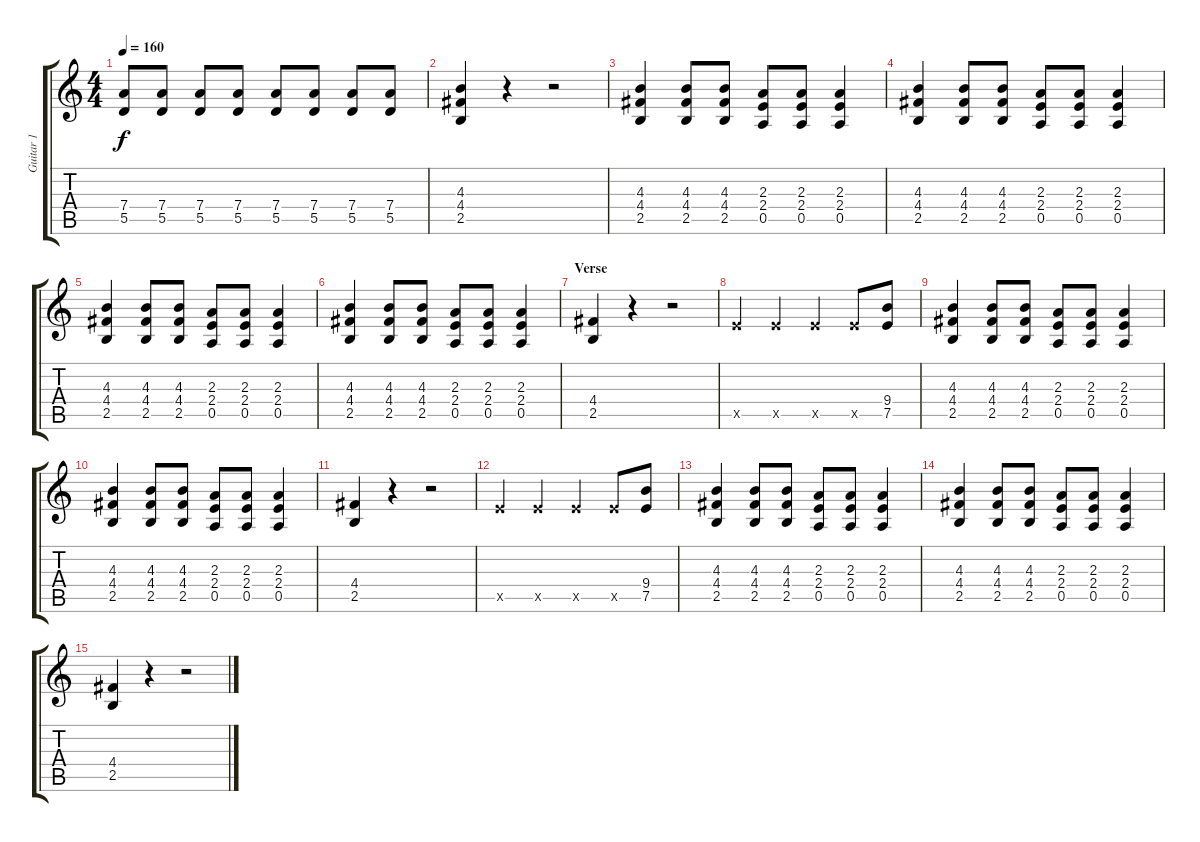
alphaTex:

\track ("Guitar 1" "Guitar 1") {instrument distortionguitar}
\staff {score tabs}
\tuning (E4 B3 G3 D3 A2 E2) {hide}
\ts (4 4)
\tempo 160
\clef g2
\ks c
(7.4 5.5).8{dy f} (7.4 5.5).8 (7.4 5.5).8 (7.4 5.5).8 (7.4 5.5).8 (7.4 5.5).8 (7.4 5.5).8 (7.4 5.5).8 |
(4.3 4.4 2.5).4 r.4 r.2 |
(4.3 4.4 2.5).4 (4.3 4.4 2.5).8 (4.3 4.4 2.5).8 (2.3 2.4 0.5).8 (2.3 2.4 0.5).8 (2.3 2.4 0.5).4 |
(4.3 4.4 2.5).4 (4.3 4.4 2.5).8 (4.3 4.4 2.5).8 (2.3 2.4 0.5).8 (2.3 2.4 0.5).8 (2.3 2.4 0.5).4 |
(4.3 4.4 2.5).4 (4.3 4.4 2.5).8 (4.3 4.4 2.5).8 (2.3 2.4 0.5).8 (2.3 2.4 0.5).8 (2.3 2.4 0.5).4 |
(4.3 4.4 2.5).4 (4.3 4.4 2.5).8 (4.3 4.4 2.5).8 (2.3 2.4 0.5).8 (2.3 2.4 0.5).8 (2.3 2.4 0.5).4 |
\section ("" "Verse")
(4.4 2.5).4 r.4 r.2 |
7.5{x}.4 7.5{x}.4 7.5{x}.4 7.5{x}.8 (9.4 7.5).8 |
(4.3 4.4 2.5).4 (4.3 4.4 2.5).8 (4.3 4.4 2.5).8 (2.3 2.4 0.5).8 (2.3 2.4 0.5).8 (2.3 2.4 0.5).4 |
(4.3 4.4 2.5).4 (4.3 4.4 2.5).8 (4.3 4.4 2.5).8 (2.3 2.4 0.5).8 (2.3 2.4 0.5).8 (2.3 2.4 0.5).4 |
(4.4 2.5).4 r.4 r.2 |
7.5{x}.4 7.5{x}.4 7.5{x}.4 7.5{x}.8 (9.4 7.5).8 |
(4.3 4.4 2.5).4 (4.3 4.4 2.5).8 (4.3 4.4 2.5).8 (2.3 2.4 0.5).8 (2.3 2.4 0.5).8 (2.3 2.4 0.5).4 |
(4.3 4.4 2.5).4 (4.3 4.4 2.5).8 (4.3 4.4 2.5).8 (2.3 2.4 0.5).8 (2.3 2.4 0.5).8 (2.3 2.4 0.5).4 |
(4.4 2.5).4 r.4 r.2
